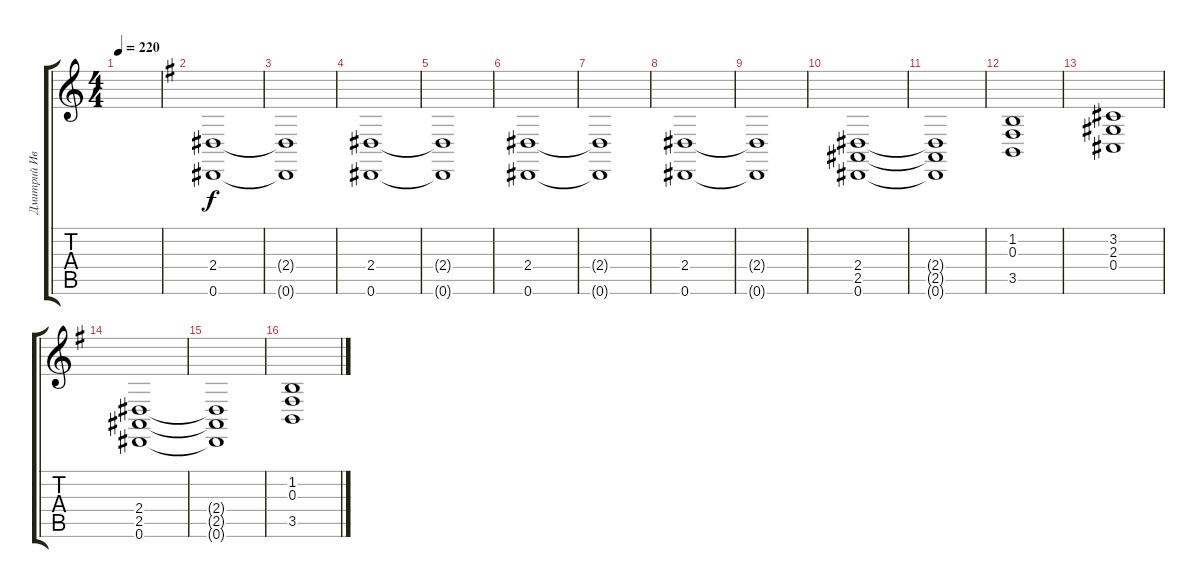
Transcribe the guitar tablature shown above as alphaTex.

\track ("Дмитрий Иванов" "Дмитрий Ив") {instrument stringensemble1}
\staff {score tabs}
\tuning (Eb4 Bb3 Gb3 Db3 Ab2 Eb2) {hide}
\ts (4 4)
\tempo 220
\clef g2
\ks c
|
\ks g
(2.4 0.6).1 |
(2.4{t} 0.6{t}).1 |
(2.4 0.6).1 |
(2.4{t} 0.6{t}).1 |
(2.4 0.6).1 |
(2.4{t} 0.6{t}).1 |
(2.4 0.6).1 |
(2.4{t} 0.6{t}).1 |
(2.4 2.5 0.6).1 |
(2.4{t} 2.5{t} 0.6{t}).1 |
(1.2 0.3 3.5).1 |
(3.2 2.3 0.4).1 |
(2.4 2.5 0.6).1 |
(2.4{t} 2.5{t} 0.6{t}).1 |
(1.2 0.3 3.5).1
